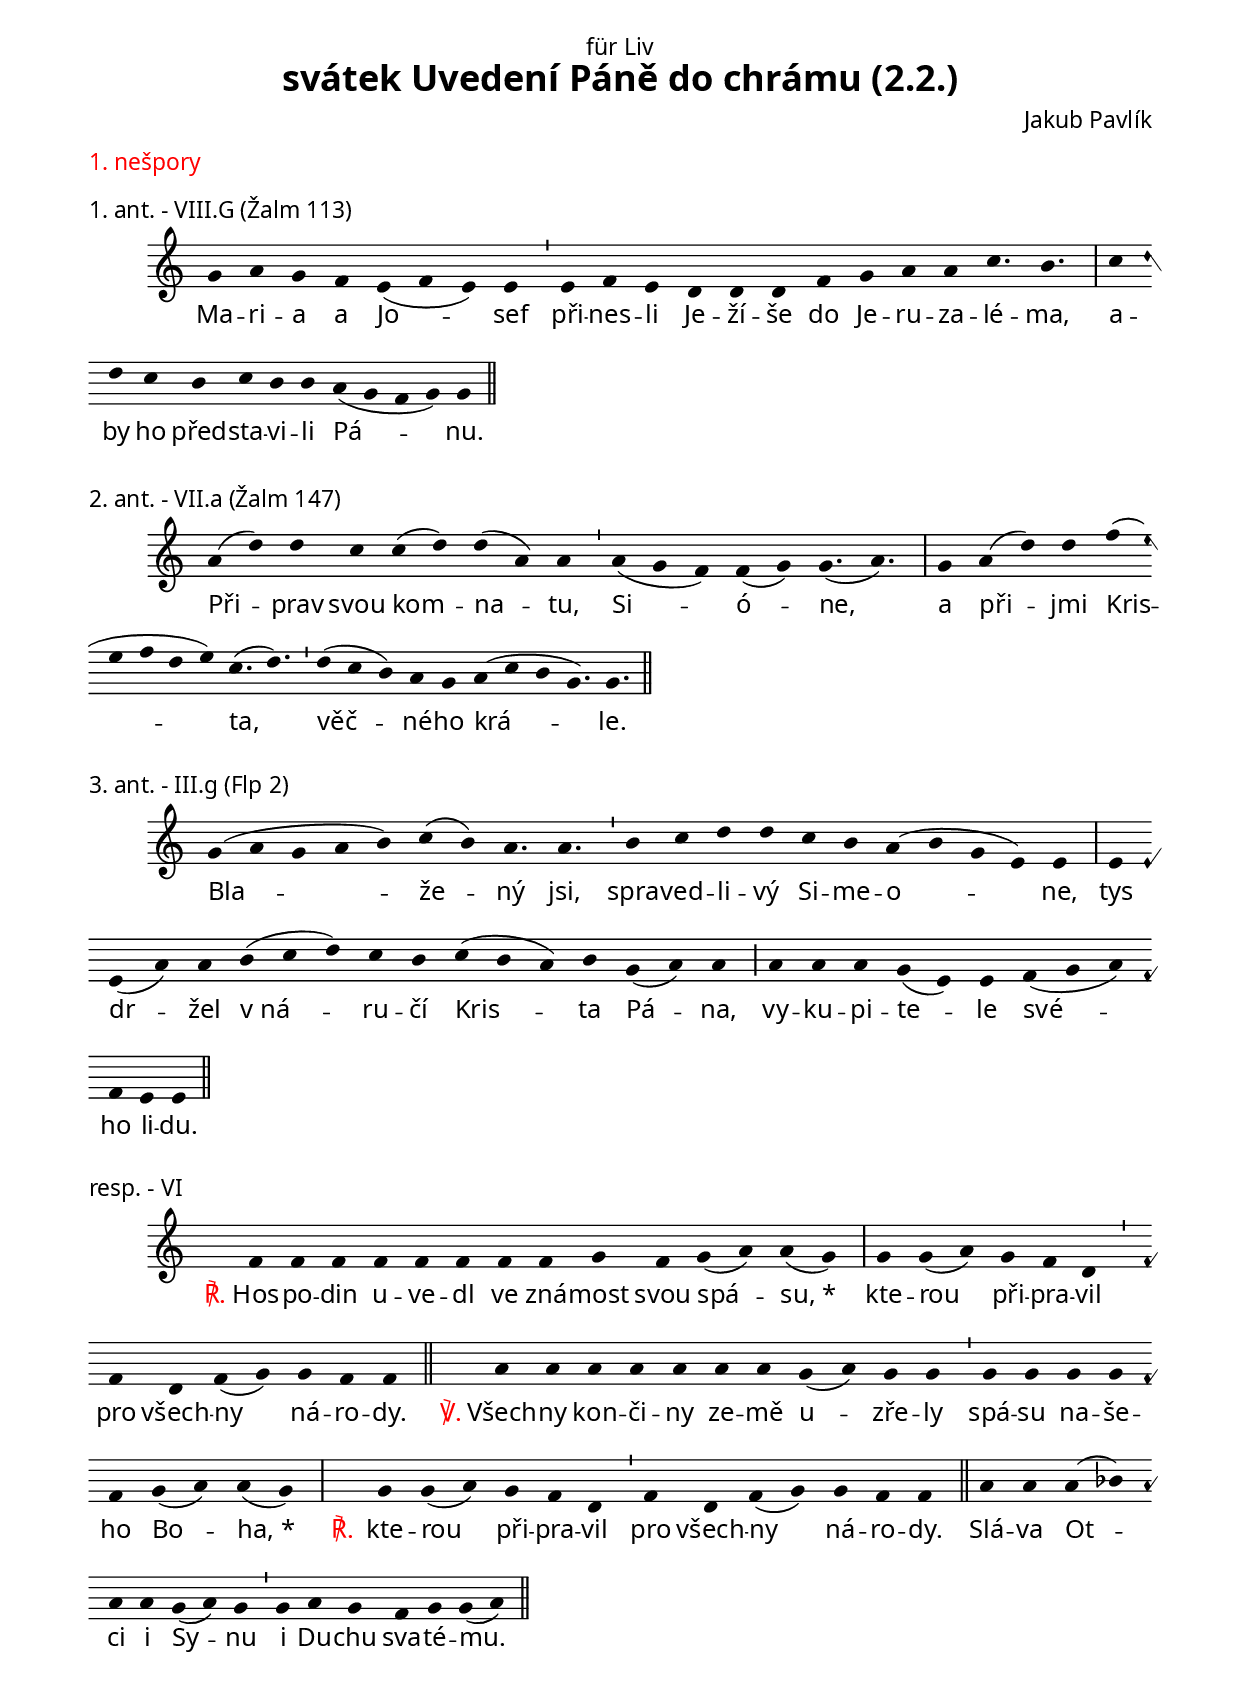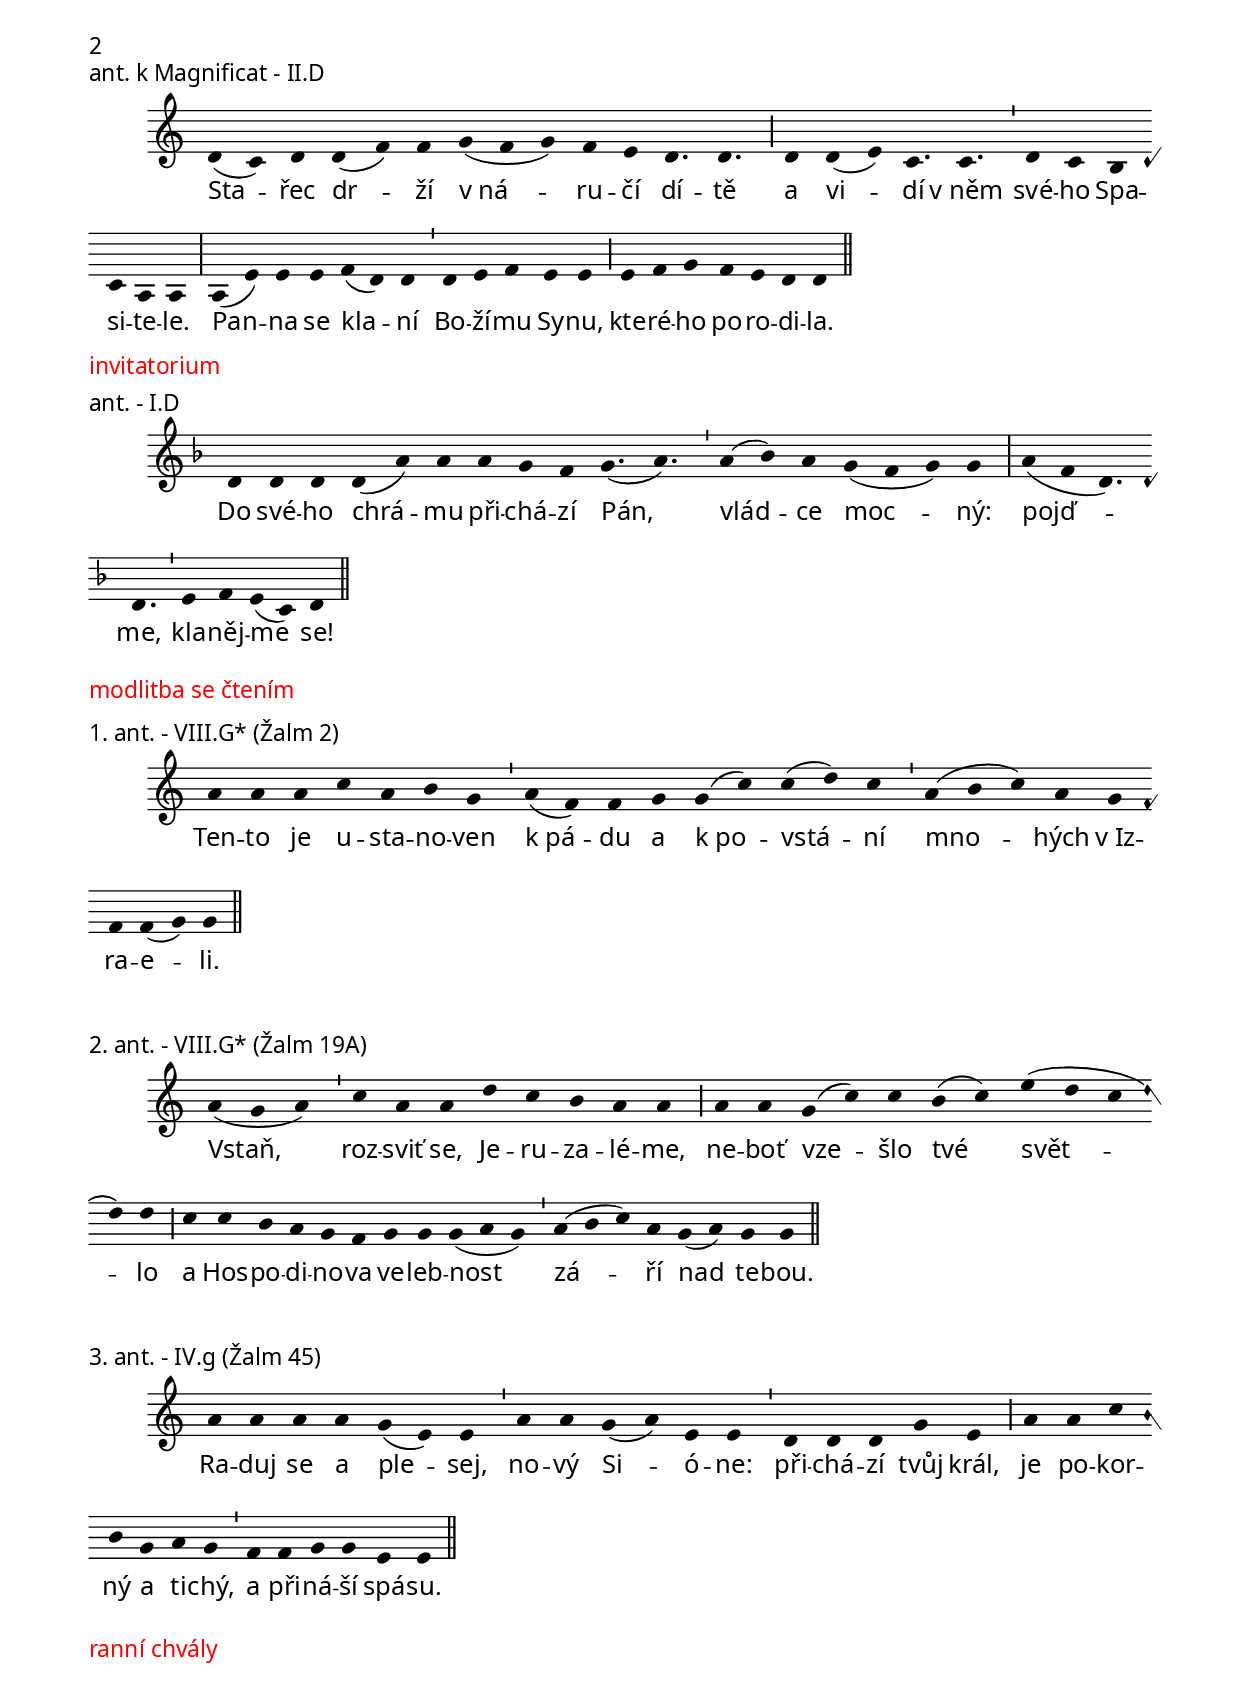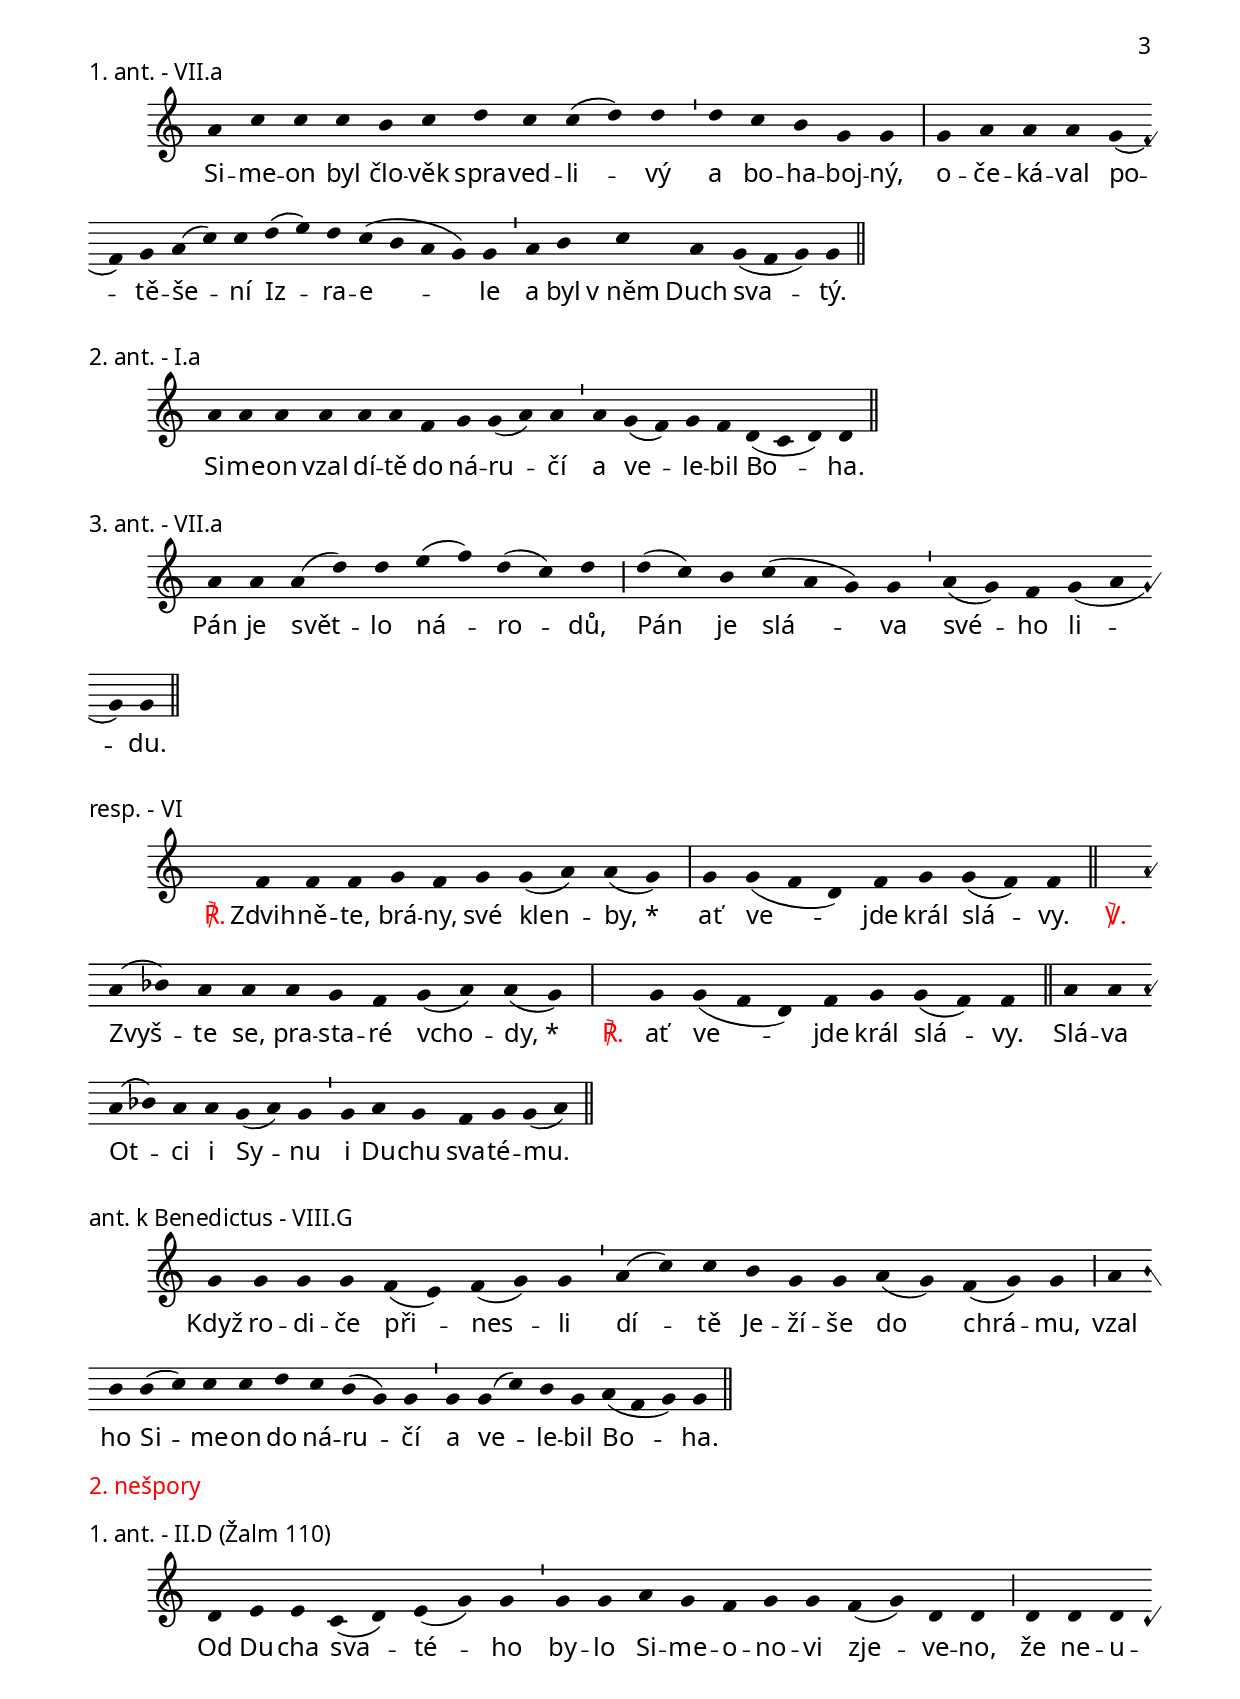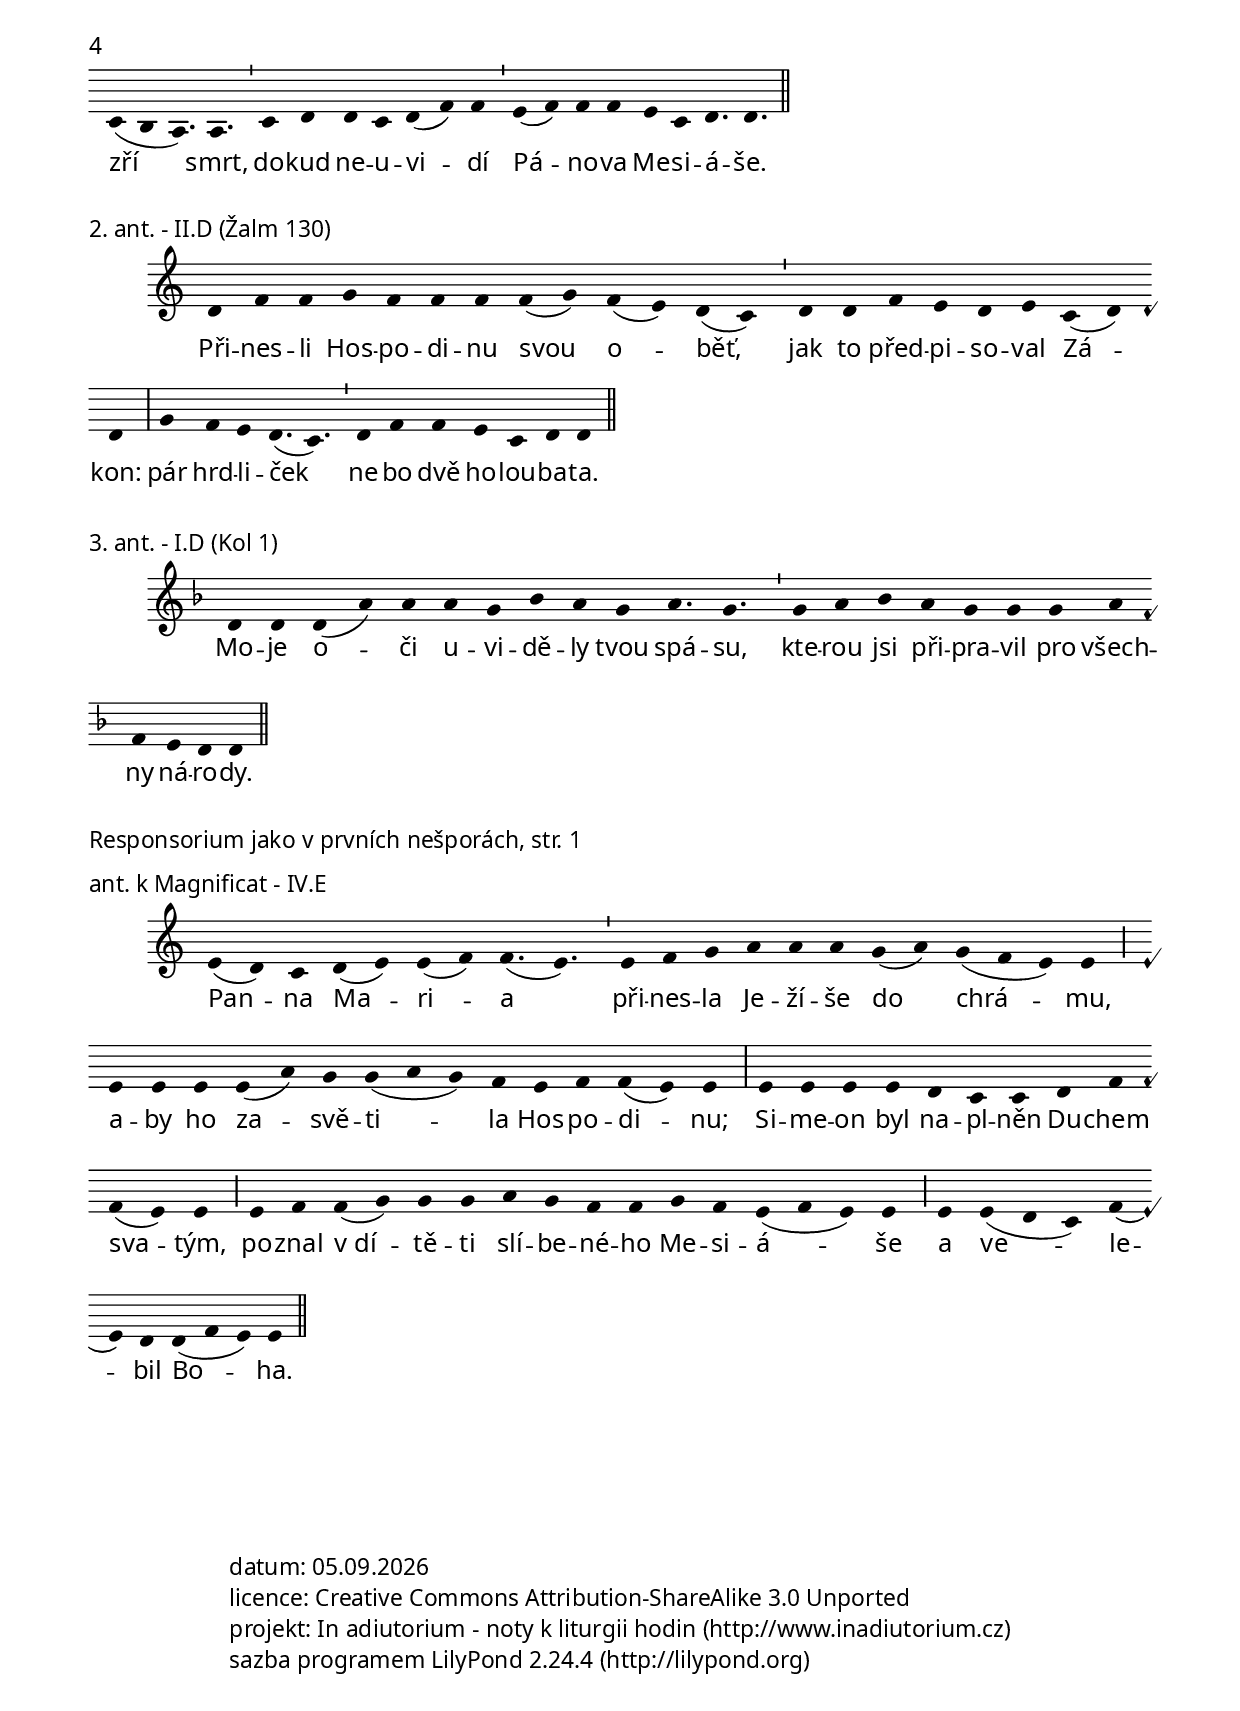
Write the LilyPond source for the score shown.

\version "2.14.2"

\header {
  title = "svátek Uvedení Páně do chrámu (2.2.)"
  composer = "Jakub Pavlík"
  dedication = "für Liv"
}

\include "../spolecne.ly"
\include "../dilyresponsorii.ly"

\markup {\nadpisHodinka {"1. nešpory"}}

\score {
  \relative c'' {
    \choralniRezim
    g4 a g f e( f e) e \barMin
    e f e d d d f g a a c4. b \barMax
    c4 d c b c b b a( g f g) g \barFinalis
  }
  \addlyrics {
    Ma -- ri -- a a Jo -- sef
    při -- nes -- li Je -- ží -- še do Je -- ru -- za -- lé -- ma,
    a -- by ho před -- sta -- vi -- li Pá -- nu.
  }
  \header {
    quid = "1. ant."
    modus = "VIII"
    differentia = "G"
    psalmus = "Žalm 113"
    id = "1ne-a1"
    piece = \markup {\sestavTitulek}
  }
}

\score {
  \relative c'' {
    \choralniRezim
    a4( d) d c c( d) d( a) a \barMin
    a( g f) f( g) g4.( a) \barMax
    g4 a( d) d f( e f d e) c4.( d) \barMin
    d4( c b) a g a( c b g4.) g \barFinalis
  }
  \addlyrics {
    Při -- prav svou kom -- na -- tu,
    Si -- ó -- ne,
    a při -- jmi Kris -- ta,
    věč -- né -- ho krá -- le.
  }
  \header {
    quid = "2. ant."
    modus = "VII"
    differentia = "a"
    psalmus = "Žalm 147"
    id = "1ne-a2"
    piece = \markup {\sestavTitulek}
  }
}

\score {
  \relative c'' {
    \choralniRezim
    g4( a g a b) c( b) a4. a \barMin
    b4 c d d c b a( b g e) e \barMax
    e e( a) a b( c d) c b c( b a) b g( a) a \barMaior
    a a a g( e) e f( g a) f e e \barFinalis
  }
  \addlyrics {
    Bla -- že -- ný jsi,
    spra -- ved -- li -- vý Si -- me -- o -- ne,
    tys dr -- žel v_ná -- ru -- čí Kris -- ta Pá -- na,
    vy -- ku -- pi -- te -- le své -- ho li -- du.
  }
  \header {
    quid = "3. ant."
    modus = "III"
    differentia = "g"
    psalmus = "Flp 2"
    id = "1ne-a3"
    piece = \markup {\sestavTitulek}
  }
}

\score {
  \relative c' {
    \choralniRezim

    \label #'respInesp

    % R
    \neviditelna f
    f4 f f f f f f f g f g( a) a( g) \barMax
    g g( a) g f d \barMin f d f( g) g f f \barFinalis
    % V
    \neviditelna a
    a4 a a a a a a g( a) g g \barMin g g g g f g( a) a( g) \barMax
    % R
    \neviditelna g
    g g( a) g f d \barMin f d f( g) g f f \barFinalis
    % Slava
    \respVIdoxologie \barFinalis
  }
  \addlyrics {
    \Response Hos -- po -- din u -- ve -- dl ve zná -- most svou spá -- su,_*
    kte -- rou při -- pra -- vil pro všech -- ny ná -- ro -- dy.
    \Verse Všech -- ny kon -- či -- ny ze -- mě u -- zře -- ly spá -- su na -- še -- ho Bo -- ha,_*
    \Response kte -- rou při -- pra -- vil pro všech -- ny ná -- ro -- dy.
    \textRespDoxologie
  }
  \header {
    quid = "resp."
    modus = "VI"
    id = "1ne-resp"
    piece = \markup {\sestavTitulekResp}
  }
}

\score {
  \relative c' {
    \choralniRezim
    d4( c) d d( f) f g( f g) f e d4. d \barMaior
    d4 d( e) c4. c \barMin
    d4 c b c a a \barMax
    a( e') e e f( d) d \barMin
    d e f e e \barMaior
    e f g f e d d \barFinalis
  }
  \addlyrics {
    Sta -- řec dr -- ží v_ná -- ru -- čí dí -- tě
    a vi -- dí v_něm své -- ho Spa -- si -- te -- le.
    Pan -- na se kla -- ní
    Bo -- ží -- mu Sy -- nu,
    kte -- ré -- ho po -- ro -- di -- la.
  }
  \header {
    quid = "ant. k Magnificat"
    modus = "II"
    differentia = "D"
    psalmus = ""
    id = "1ne-amag"
    piece = \markup {\sestavTitulekBezZalmu}
  }
}

\markup {\nadpisHodinka {"invitatorium"}}

\score {
  \relative c' {
    \choralniRezim
    \key f \major
    d4 d d d( a') a a g f g4.( a) \barMin
    a4( bes) a g( f g) g \barMax
    a( f d4.) d \barMin
    e4 f e( c) d \barFinalis
  }
  \addlyrics {
    Do své -- ho chrá -- mu při -- chá -- zí Pán,
    vlád -- ce moc -- ný:
    pojď -- me,
    kla -- něj -- me se!
  }
  \header {
    quid = "ant."
    modus = "I"
    differentia = "D"
    psalmus = ""
    id = "invit"
    piece = \markup {\sestavTitulekBezZalmu}
  }
}

\markup {\nadpisHodinka {"modlitba se čtením"}}

\score {
  \relative c'' {
    \choralniRezim
    a4 a a c a b g \barMin
    a( f) f g g( c) c( d) c \barMin
    a( b c) a g f f( g) g \barFinalis
  }
  \addlyrics {
    Ten -- to je u -- sta -- no -- ven
    k_pá -- du a k_po -- vstá -- ní
    mno -- hých v_Iz -- ra -- e -- li.
  }
  \header {
    quid = "1. ant."
    modus = "VIII"
    differentia = "G*"
    psalmus = "Žalm 2"
    id = "mc-a1"
    piece = \markup {\sestavTitulek}
  }
}

\score {
  \relative c'' {
    \choralniRezim
    a4( g a) \barMin c a a d c b a a \barMaior
    a a g( c) c b( c) e( d c d) d \barMaior
    c c b a g f g g g( a g) \barMin
    a( b c) a g( a) g g \barFinalis
  }
  \addlyrics {
    Vstaň, roz -- sviť se, Je -- ru -- za -- lé -- me,
    ne -- boť vze -- šlo tvé svět -- lo
    a Hos -- po -- di -- no -- va ve -- leb -- nost
    zá -- ří nad te -- bou.
  }
  \header {
    quid = "2. ant."
    modus = "VIII"
    differentia = "G*"
    psalmus = "Žalm 19A"
    id = "mc-a2"
    piece = \markup {\sestavTitulek}
  }
}

\score {
  \relative c'' {
    \choralniRezim
    a4 a a a g( e) e \barMin a a g( a) e e \barMin
    d d d g e \barMaior
    a a c b g a g \barMin
    f f g g e e \barFinalis
  }
  \addlyrics {
    Ra -- duj se a ple -- sej, no -- vý Si -- ó -- ne:
    při -- chá -- zí tvůj král,
    je po -- kor -- ný a ti -- chý,
    a při -- ná -- ší spá -- su.
  }
  \header {
    quid = "3. ant."
    modus = "IV"
    differentia = "g"
    psalmus = "Žalm 45"
    fial = "antifony/advent_tyden2.ly#ne-1ne-a1"
    id = "mc-a3"
    piece = \markup {\sestavTitulek}
  }
}

\markup {\nadpisHodinka {"ranní chvály"}}

\score {
  \relative c'' {
    \choralniRezim
    a4 c c c b c d c c( d) d \barMin
    d c b g g \barMax
    g a a a g( f) g a( c) c d( e) d c( b a g) g \barMin
    a b c a g( f g) g \barFinalis
  }
  \addlyrics {
    Si -- me -- on byl člo -- věk spra -- ved -- li -- vý
    a bo -- ha -- boj -- ný,
    o -- če -- ká -- val po -- tě -- še -- ní Iz -- ra -- e -- le
    a byl v_něm Duch sva -- tý.
  }
  \header {
    quid = "1. ant."
    modus = "VII"
    differentia = "a"
    psalmus = ""
    id = "rch-a1"
    piece = \markup {\sestavTitulekBezZalmu}
  }
}

\score {
  \relative c'' {
    \choralniRezim
    a4 a a a a a f g g( a) a \barMin
    a g( f) g f d( c d) d \barFinalis
  }
  \addlyrics {
    Si -- me -- on vzal dí -- tě do ná -- ru -- čí
    a ve -- le -- bil Bo -- ha.
  }
  \header {
    quid = "2. ant."
    modus = "I"
    differentia = "a"
    psalmus = ""
    placet = "lépe"
    id = "rch-a2"
    piece = \markup {\sestavTitulekBezZalmu}
  }
}

\score {
  \relative c'' {
    \choralniRezim
    a4 a a( d) d e( f) d( c) d \barMaior
    d( c) b c( a g) g \barMin
    a( g) f g( a g) g \barFinalis
  }
  \addlyrics {
    Pán je svět -- lo ná -- ro -- dů,
    Pán je slá -- va
    své -- ho li -- du.
  }
  \header {
    quid = "3. ant."
    modus = "VII"
    differentia = "a"
    psalmus = ""
    id = "rch-a3"
    piece = \markup {\sestavTitulekBezZalmu}
  }
}

\score {
  \relative c' {
    \choralniRezim

    % R
    \neviditelna f
    f4 f f g f g g( a) a( g) \barMax
    g g( f d) f g g( f) f \barFinalis
    % V
    \neviditelna a
    a( bes) a a a g f g( a) a( g) \barMax
    % R
    \neviditelna g
    g g( f d) f g g( f) f \barFinalis
    % Slava
    \respVIdoxologie \barFinalis
  }
  \addlyrics {
    \Response Zdvih -- ně -- te, brá -- ny, své klen -- by,_*
    ať ve -- jde král slá -- vy.
    \Verse Zvyš -- te se, pra -- sta -- ré vcho -- dy,_*
    \Response ať ve -- jde král slá -- vy.
    \textRespDoxologie
  }
  \header {
    quid = "resp."
    modus = "VI"
    id = "rch-resp"
    piece = \markup {\sestavTitulekResp}
  }
}

\score {
  \relative c'' {
    \choralniRezim
    g4 g g g f( e) f( g) g \barMin
    a( c) c b g g a( g) f( g) g \barMaior
    a b b( c) c c d c b( g) g \barMin
    g g( c) b g a( f g) g \barFinalis
  }
  \addlyrics {
    Když ro -- di -- če při -- nes -- li
    dí -- tě Je -- ží -- še do chrá -- mu,
    vzal ho Si -- me -- on do ná -- ru -- čí
    a ve -- le -- bil Bo -- ha.
  }
  \header {
    quid = "ant. k Benedictus"
    modus = "VIII"
    differentia = "G"
    psalmus = ""
    id = "rch-aben"
    piece = \markup {\sestavTitulekBezZalmu}
  }
}

\markup {\nadpisHodinka {"2. nešpory"}}

\score {
  \relative c' {
    \choralniRezim
    d4 e e c( d) e( g) g \barMin
    g g a g f g g f( g) d d \barMaior
    d d d c( b a4.) a \barMin
    c4 d d c d( f) f \barMin
    e( f) f f e c d4. d \barFinalis
  }
  \addlyrics {
    Od Du -- cha sva -- té -- ho
    by -- lo Si -- me -- o -- no -- vi zje -- ve -- no,
    že ne -- u -- zří smrt,
    do -- kud ne -- u -- vi -- dí
    Pá -- no -- va Me -- si -- á -- še.
  }
  \header {
    quid = "1. ant."
    modus = "II"
    differentia = "D"
    psalmus = "Žalm 110"
    placet = "lépe"
    id = "2ne-a1"
    piece = \markup {\sestavTitulek}
  }
}

\score {
  \relative c' {
    \choralniRezim
    d4 f f g f f f f( g) f( e) d( c) \barMin
    d d f e d e c( d) d \barMax
    g f e d4.( c) \barMin
    d4 f f e c d d \barFinalis
  }
  \addlyrics {
    Při -- nes -- li Hos -- po -- di -- nu svou o -- běť,
    jak to před -- pi -- so -- val Zá -- kon:
    pár hrd -- li -- ček
    ne -- bo dvě ho -- lou -- ba -- ta.
  }
  \header {
    quid = "2. ant."
    modus = "II"
    differentia = "D"
    psalmus = "Žalm 130"
    placet = "lépe"
    id = "2ne-a2"
    piece = \markup {\sestavTitulek}
  }
}

\score {
  \relative c' {
    \choralniRezim
    \key f \major
    d4 d d( a') a a g bes a g a4. g \barMin
    g4 a bes a g g g a f e d d \barFinalis
  }
  \addlyrics {
    Mo -- je o -- či u -- vi -- dě -- ly tvou spá -- su,
    kte -- rou jsi při -- pra -- vil pro všech -- ny ná -- ro -- dy.
  }
  \header {
    quid = "3. ant."
    modus = "I"
    differentia = "D"
    psalmus = "Kol 1"
    fons = "slavnost Narození Páně, modlitba uprostřed dne, odpolední antifona"
    fial = "vanoce_narozenipane.ly#vden-anona"
    id = "2ne-a3"
    piece = \markup {\sestavTitulek}
  }
}

\markup {Responsorium jako v prvních nešporách, str. \page-ref #'respInesp "0" "?" }

\score {
  \relative c' {
    \choralniRezim
    e4( d) c d( e) e( f) f4.( e) \barMin
    e4 f g a a a g( a) g( f e) e \barMaior
    e e e e( a) g g( a g) f e f f( e) e \barMax
    e e e e d c c d f f( e) e \barMaior
    e f f( g) g g a g f f g f e( f e) e \barMaior
    e e( d c) f( e) d d( f e) e \barFinalis
  }
  \addlyrics {
    Pan -- na Ma -- ri -- a
    při -- nes -- la Je -- ží -- še do chrá -- mu,
    a -- by ho za -- svě -- ti -- la Hos -- po -- di -- nu;
    Si -- me -- on byl na -- pl -- něn Du -- chem sva -- tým,
    po -- znal v_dí -- tě -- ti slí -- be -- né -- ho Me -- si -- á -- še
    a ve -- le -- bil Bo -- ha.
  }
  \header {
    quid = "ant. k Magnificat"
    modus = "IV"
    differentia = "E"
    psalmus = ""
    id = "2ne-amag"
    piece = \markup {\sestavTitulekBezZalmu}
  }
}
